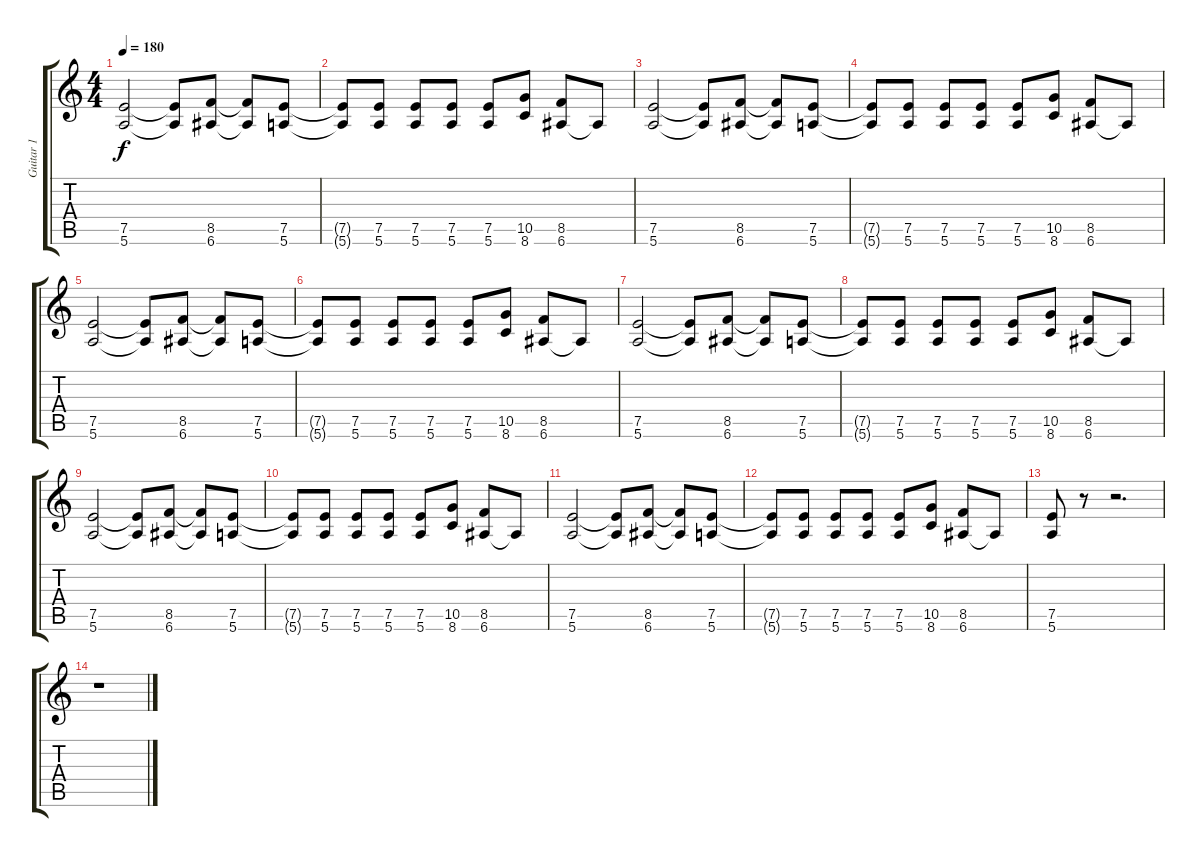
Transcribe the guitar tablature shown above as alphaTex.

\track ("Guitar 1" "Guitar 1") {instrument distortionguitar}
\staff {score tabs}
\tuning (E4 B3 G3 D3 A2 E2) {hide}
\ts (4 4)
\tempo 180
\clef g2
\ks c
(7.5 5.6).2{dy f} (7.5{t} 5.6{t}).8 (8.5 6.6).8 (8.5{t} 6.6{t}).8 (7.5 5.6).8 |
(7.5{t} 5.6{t}).8 (7.5 5.6).8 (7.5 5.6).8 (7.5 5.6).8 (7.5 5.6).8 (10.5 8.6).8 (8.5 6.6).8 6.6{t}.8 |
(7.5 5.6).2 (7.5{t} 5.6{t}).8 (8.5 6.6).8 (8.5{t} 6.6{t}).8 (7.5 5.6).8 |
(7.5{t} 5.6{t}).8 (7.5 5.6).8 (7.5 5.6).8 (7.5 5.6).8 (7.5 5.6).8 (10.5 8.6).8 (8.5 6.6).8 6.6{t}.8 |
(7.5 5.6).2 (7.5{t} 5.6{t}).8 (8.5 6.6).8 (8.5{t} 6.6{t}).8 (7.5 5.6).8 |
(7.5{t} 5.6{t}).8 (7.5 5.6).8 (7.5 5.6).8 (7.5 5.6).8 (7.5 5.6).8 (10.5 8.6).8 (8.5 6.6).8 6.6{t}.8 |
(7.5 5.6).2 (7.5{t} 5.6{t}).8 (8.5 6.6).8 (8.5{t} 6.6{t}).8 (7.5 5.6).8 |
(7.5{t} 5.6{t}).8 (7.5 5.6).8 (7.5 5.6).8 (7.5 5.6).8 (7.5 5.6).8 (10.5 8.6).8 (8.5 6.6).8 6.6{t}.8 |
(7.5 5.6).2 (7.5{t} 5.6{t}).8 (8.5 6.6).8 (8.5{t} 6.6{t}).8 (7.5 5.6).8 |
(7.5{t} 5.6{t}).8 (7.5 5.6).8 (7.5 5.6).8 (7.5 5.6).8 (7.5 5.6).8 (10.5 8.6).8 (8.5 6.6).8 6.6{t}.8 |
(7.5 5.6).2 (7.5{t} 5.6{t}).8 (8.5 6.6).8 (8.5{t} 6.6{t}).8 (7.5 5.6).8 |
(7.5{t} 5.6{t}).8 (7.5 5.6).8 (7.5 5.6).8 (7.5 5.6).8 (7.5 5.6).8 (10.5 8.6).8 (8.5 6.6).8 6.6{t}.8 |
(7.5 5.6).8 r.8 r.2{d} |
r.1
